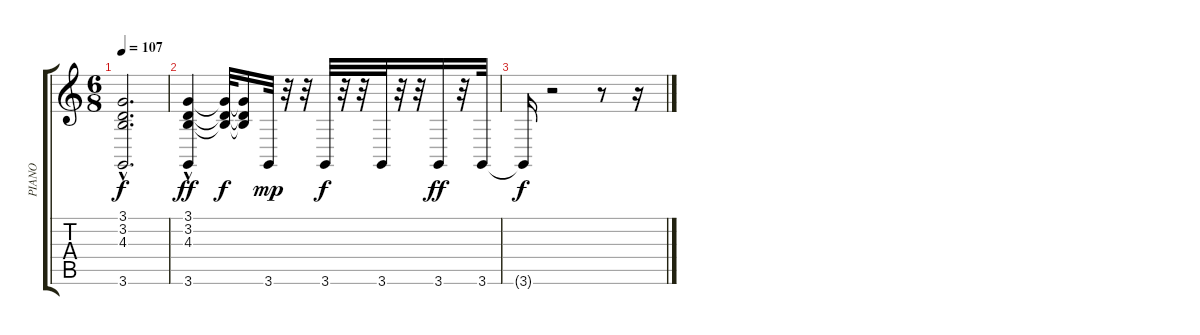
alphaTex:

\track ("PIANO" "PIANO") {instrument acousticgrandpiano}
\staff {score tabs}
\tuning (E4 B3 G3 D3 A2 E2) {hide}
\ts (6 8)
\tempo 107
\clef g2
\ks c
(3.1{hac t} 3.2{hac t} 4.3{hac t} 3.6{hac t}).2{d dy f} |
(3.1 3.2 4.3 3.6{hac}).4{dy ff} (3.1{t} 3.2{t} 4.3{t}).32{dy f} (3.1{t} 3.2{t} 4.3{t}).16 3.6.32{dy mp} r.32 r.32 3.6.32{dy f} r.32 r.32 3.6.32 r.32 r.32 3.6.16{dy ff} r.32 3.6.32 |
3.6{t}.16{dy f} r.2 r.8 r.16
